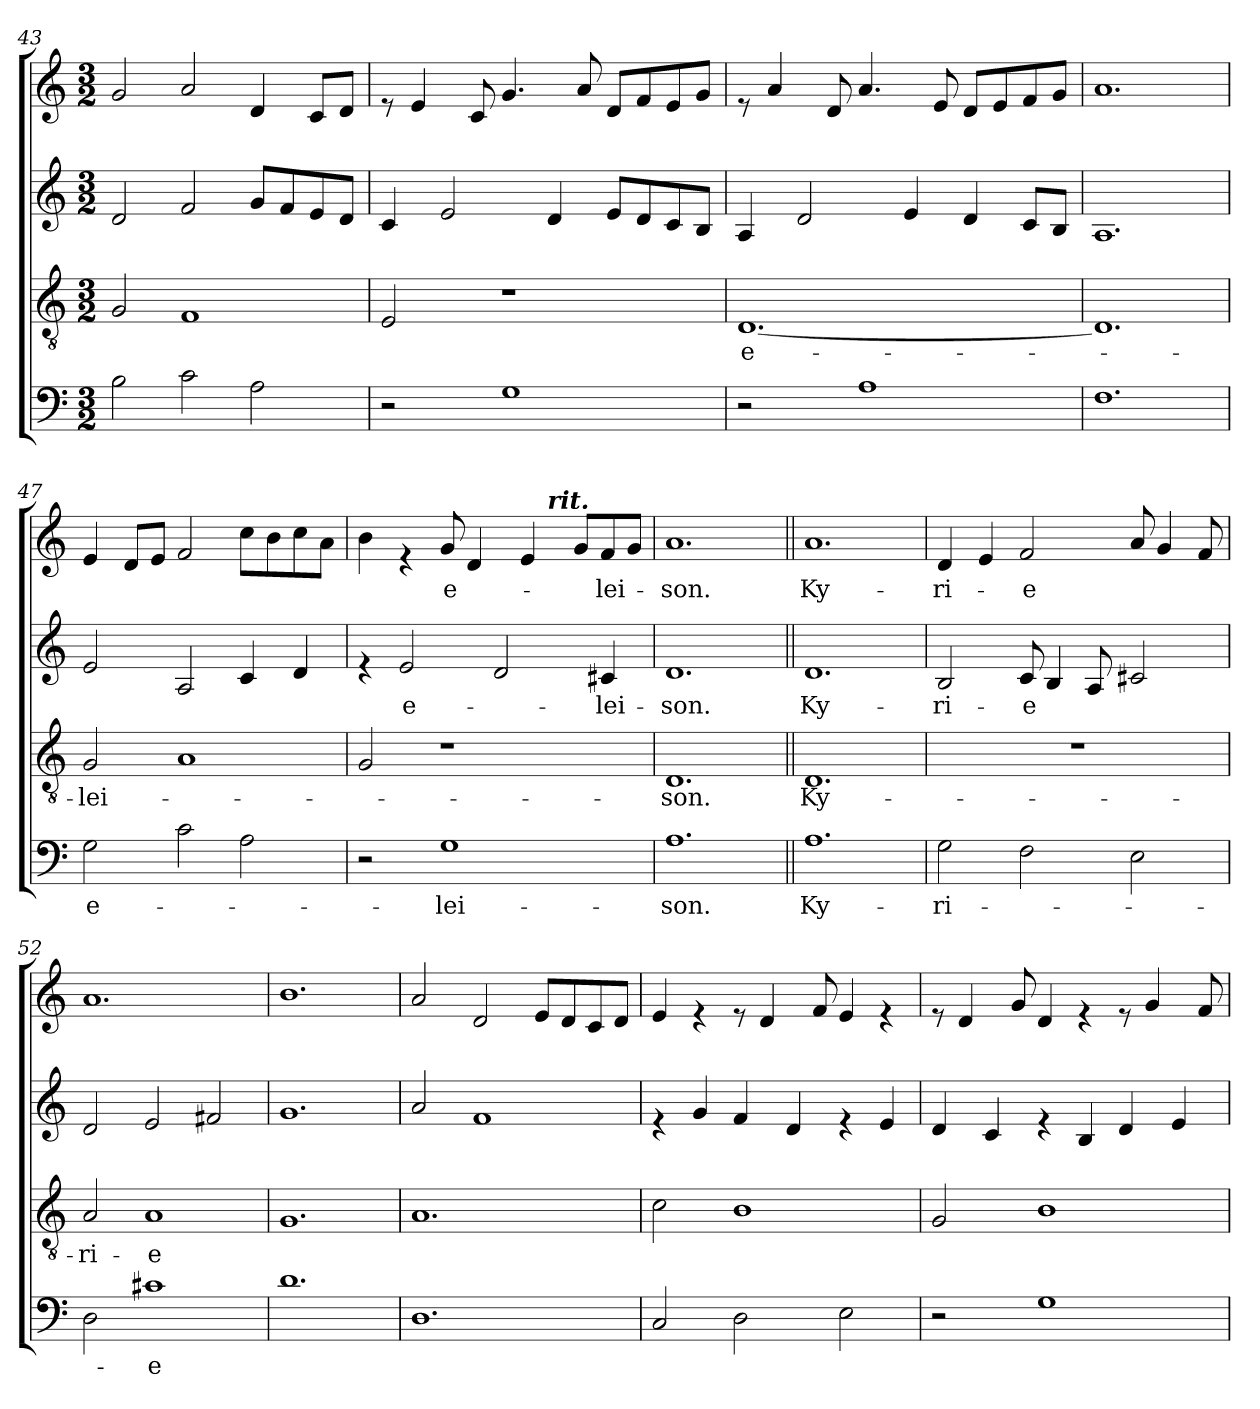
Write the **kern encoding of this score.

**kern	**text	**kern	**text	**kern	**text	**kern	**text
*part4	*part4	*part3	*part3	*part2	*part2	*part1	*part1
*staff4	*staff4	*staff3	*staff3	*staff2	*staff2	*staff1	*staff1
*clefF4	*	*clefGv2	*	*clefG2	*	*clefG2	*
*k[]	*	*k[]	*	*k[]	*	*k[]	*
*C:	*	*C:	*	*C:	*	*C:	*
*M3/2	*	*M3/2	*	*M3/2	*	*M3/2	*
=43	=43	=43	=43	=43	=43	=43	=43
2B\	.	2G/	.	2d/	.	2g/	.
2c\	.	1F	.	2f/	.	2a/	.
2A\	.	.	.	8g/L	.	4d/	.
.	.	.	.	8f/	.	.	.
.	.	.	.	8e/	.	8c/L	.
.	.	.	.	8d/J	.	8d/J	.
=44	=44	=44	=44	=44	=44	=44	=44
2r	.	2E/	.	4c/	.	8re	.
.	.	.	.	.	.	4e/	.
.	.	.	.	2e/	.	.	.
.	.	.	.	.	.	8c/	.
1G	.	1r	.	.	.	4.g/	.
.	.	.	.	4d/	.	.	.
.	.	.	.	.	.	8a/	.
.	.	.	.	8e/L	.	8d/L	.
.	.	.	.	8d/	.	8f/	.
.	.	.	.	8c/	.	8e/	.
.	.	.	.	8B/J	.	8g/J	.
!!LO:PB:g=z
=45	=45	=45	=45	=45	=45	=45	=45
!	!	!	!LO:LY:b	!	!	!	!
2r	.	[<1.D	e-	4A/	.	8re	.
.	.	.	.	.	.	4a/	.
.	.	.	.	2d/	.	.	.
.	.	.	.	.	.	8d/	.
1A	.	.	.	.	.	4.a/	.
.	.	.	.	4e/	.	.	.
.	.	.	.	.	.	8e/	.
.	.	.	.	4d/	.	8d/L	.
.	.	.	.	.	.	8e/	.
.	.	.	.	8c/L	.	8f/	.
.	.	.	.	8B/J	.	8g/J	.
=46	=46	=46	=46	=46	=46	=46	=46
1.F	.	1.D]	.	1.A	.	1.a	.
=47	=47	=47	=47	=47	=47	=47	=47
!	!LO:LY:b	!	!LO:LY:b	!	!	!	!
2G\	e-	2G/	-lei-	2e/	.	4e/	.
.	.	.	.	.	.	8d/L	.
.	.	.	.	.	.	8e/J	.
2c\	.	1A	.	2A/	.	2f/	.
2A\	.	.	.	4c/	.	8cc\L	.
.	.	.	.	.	.	8b\	.
.	.	.	.	4d/	.	8cc\	.
.	.	.	.	.	.	8a\J	.
=48	=48	=48	=48	=48	=48	=48	=48
*	*	*	*	*	*	*^	*
2r	.	2G/	.	4re	.	4b\	1ryy	.
!	!	!	!	!	!LO:LY:b	!	!	!
.	.	.	.	2e/	e-	4re	.	.
!	!LO:LY:b	!	!	!	!	!	!	!LO:LY:b
1G	-lei-	1r	.	.	.	8g/	.	e-
.	.	.	.	.	.	4d/	.	.
.	.	.	.	2d/	.	.	.	.
.	.	.	.	.	.	4e/	.	.
!	!	!	!	!	!	!	!LO:TX:a:Bi:t=rit.	!
.	.	.	.	.	.	.	2ryy	.
.	.	.	.	.	.	8g/L	.	.
!	!	!	!	!	!LO:LY:b	!	!	!LO:LY:b
.	.	.	.	4c#X/	-lei-	8f/	.	-lei-
.	.	.	.	.	.	8g/J	.	.
=49	=49	=49	=49	=49	=49	=49	=49	=49
!	!LO:LY:b	!	!LO:LY:b	!	!LO:LY:b	!	!	!LO:LY:b
*	*	*	*	*	*	*v	*v	*
1.A	-son.	1.D	-son.	1.d	-son.	1.a	-son.
!!LO:LB:g=z
=50||	=50||	=50||	=50||	=50||	=50||	=50||	=50||
!	!LO:LY:b	!	!LO:LY:b	!	!LO:LY:b	!	!LO:LY:b
1.A	Ky-	1.D	Ky-	1.d	Ky-	1.a	Ky-
=51	=51	=51	=51	=51	=51	=51	=51
!	!LO:LY:b	!LO:N:vis=1	!	!	!LO:LY:b	!	!LO:LY:b
2G\	-ri-	1.r	.	2B/	-ri-	4d/	-ri-
.	.	.	.	.	.	4e/	.
!	!	!	!	!	!LO:LY:b	!	!LO:LY:b
2F\	.	.	.	8c/	-e	2f/	-e
.	.	.	.	4B/	.	.	.
.	.	.	.	8A/	.	.	.
2E\	.	.	.	2c#X/	.	8a/	.
.	.	.	.	.	.	4g/	.
.	.	.	.	.	.	8f/	.
=52	=52	=52	=52	=52	=52	=52	=52
!	!	!	!LO:LY:b	!	!	!	!
2D\	.	2A/	-ri-	2d/	.	1.a	.
!	!LO:LY:b	!	!LO:LY:b	!	!	!	!
1c#X	-e	1A	-e	2e/	.	.	.
.	.	.	.	2f#X/	.	.	.
=53	=53	=53	=53	=53	=53	=53	=53
1.d	.	1.G	.	1.g	.	1.b	.
=54	=54	=54	=54	=54	=54	=54	=54
1.D	.	1.A	.	2a/	.	2a/	.
.	.	.	.	1f	.	2d/	.
.	.	.	.	.	.	8e/L	.
.	.	.	.	.	.	8d/	.
.	.	.	.	.	.	8c/	.
.	.	.	.	.	.	8d/J	.
!!LO:LB:g=z
=55	=55	=55	=55	=55	=55	=55	=55
2C/	.	2c\	.	4re	.	4e/	.
.	.	.	.	4g/	.	4re	.
2D\	.	1B	.	4f/	.	8re	.
.	.	.	.	.	.	4d/	.
.	.	.	.	4d/	.	.	.
.	.	.	.	.	.	8f/	.
2E\	.	.	.	4re	.	4e/	.
.	.	.	.	4e/	.	4re	.
=56	=56	=56	=56	=56	=56	=56	=56
2r	.	2G/	.	4d/	.	8re	.
.	.	.	.	.	.	4d/	.
.	.	.	.	4c/	.	.	.
.	.	.	.	.	.	8g/	.
1G	.	1B	.	4re	.	4d/	.
.	.	.	.	4B/	.	4re	.
.	.	.	.	4d/	.	8re	.
.	.	.	.	.	.	4g/	.
.	.	.	.	4e/	.	.	.
.	.	.	.	.	.	8f/	.
=	=	=	=	=	=	=	=
*-	*-	*-	*-	*-	*-	*-	*-
